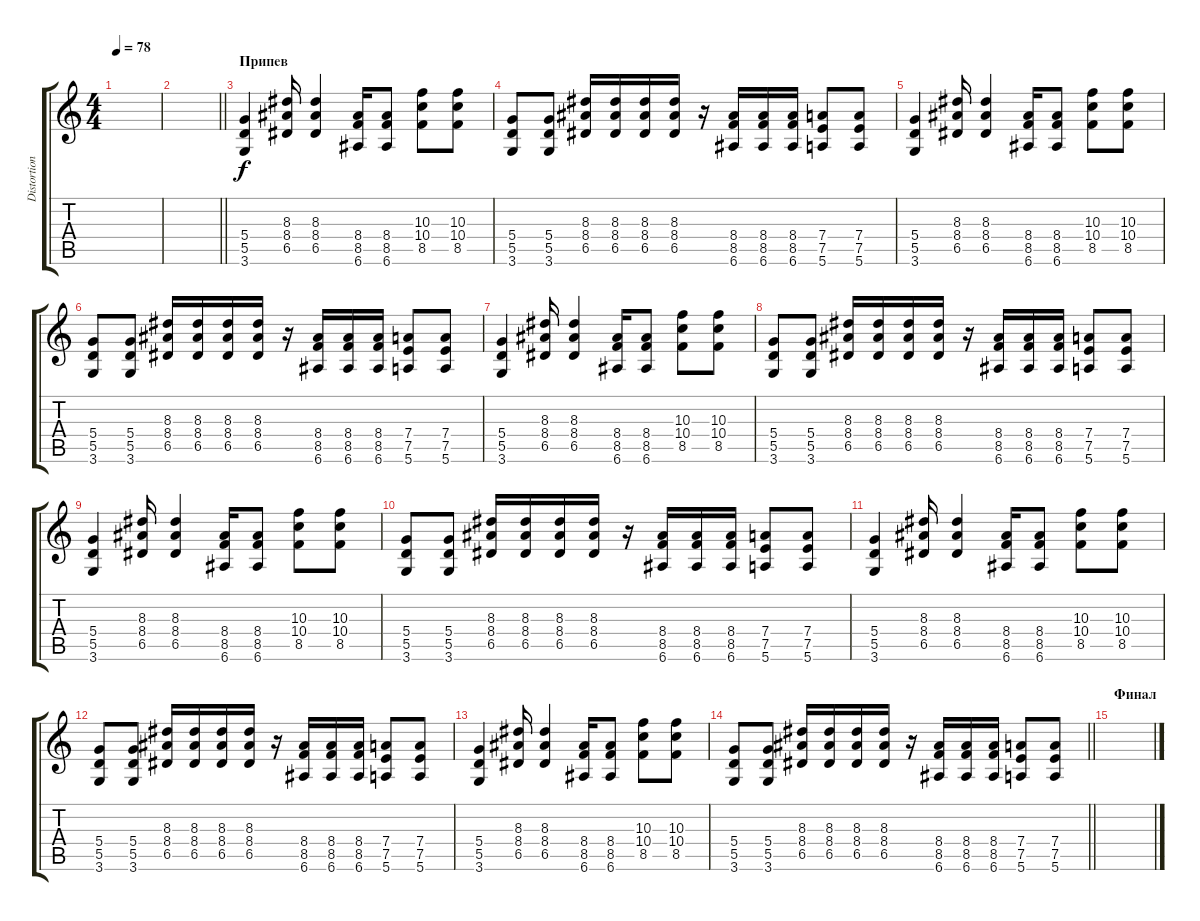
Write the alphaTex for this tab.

\track ("Distortion" "Distortion") {instrument electricguitarclean}
\staff {score tabs}
\tuning (E4 B3 G3 D3 A2 E2) {hide}
\ts (4 4)
\tempo 78
\clef g2
\ks c
|
\barLineRight lightlight
|
\section ("" "Припев")
(5.4 5.5 3.6).4 (8.3 8.4 6.5).16 (8.3 8.4 6.5).4 (8.4 8.5 6.6).16 (8.4 8.5 6.6).8 (10.3 10.4 8.5).8 (10.3 10.4 8.5).8 |
(5.4 5.5 3.6).8 (5.4 5.5 3.6).8 (8.3 8.4 6.5).16 (8.3 8.4 6.5).16 (8.3 8.4 6.5).16 (8.3 8.4 6.5).16 r.16 (8.4 8.5 6.6).16 (8.4 8.5 6.6).16 (8.4 8.5 6.6).16 (7.4 7.5 5.6).8 (7.4 7.5 5.6).8 |
(5.4 5.5 3.6).4 (8.3 8.4 6.5).16 (8.3 8.4 6.5).4 (8.4 8.5 6.6).16 (8.4 8.5 6.6).8 (10.3 10.4 8.5).8 (10.3 10.4 8.5).8 |
(5.4 5.5 3.6).8 (5.4 5.5 3.6).8 (8.3 8.4 6.5).16 (8.3 8.4 6.5).16 (8.3 8.4 6.5).16 (8.3 8.4 6.5).16 r.16 (8.4 8.5 6.6).16 (8.4 8.5 6.6).16 (8.4 8.5 6.6).16 (7.4 7.5 5.6).8 (7.4 7.5 5.6).8 |
(5.4 5.5 3.6).4 (8.3 8.4 6.5).16 (8.3 8.4 6.5).4 (8.4 8.5 6.6).16 (8.4 8.5 6.6).8 (10.3 10.4 8.5).8 (10.3 10.4 8.5).8 |
(5.4 5.5 3.6).8 (5.4 5.5 3.6).8 (8.3 8.4 6.5).16 (8.3 8.4 6.5).16 (8.3 8.4 6.5).16 (8.3 8.4 6.5).16 r.16 (8.4 8.5 6.6).16 (8.4 8.5 6.6).16 (8.4 8.5 6.6).16 (7.4 7.5 5.6).8 (7.4 7.5 5.6).8 |
(5.4 5.5 3.6).4 (8.3 8.4 6.5).16 (8.3 8.4 6.5).4 (8.4 8.5 6.6).16 (8.4 8.5 6.6).8 (10.3 10.4 8.5).8 (10.3 10.4 8.5).8 |
(5.4 5.5 3.6).8 (5.4 5.5 3.6).8 (8.3 8.4 6.5).16 (8.3 8.4 6.5).16 (8.3 8.4 6.5).16 (8.3 8.4 6.5).16 r.16 (8.4 8.5 6.6).16 (8.4 8.5 6.6).16 (8.4 8.5 6.6).16 (7.4 7.5 5.6).8 (7.4 7.5 5.6).8 |
(5.4 5.5 3.6).4 (8.3 8.4 6.5).16 (8.3 8.4 6.5).4 (8.4 8.5 6.6).16 (8.4 8.5 6.6).8 (10.3 10.4 8.5).8 (10.3 10.4 8.5).8 |
(5.4 5.5 3.6).8 (5.4 5.5 3.6).8 (8.3 8.4 6.5).16 (8.3 8.4 6.5).16 (8.3 8.4 6.5).16 (8.3 8.4 6.5).16 r.16 (8.4 8.5 6.6).16 (8.4 8.5 6.6).16 (8.4 8.5 6.6).16 (7.4 7.5 5.6).8 (7.4 7.5 5.6).8 |
(5.4 5.5 3.6).4 (8.3 8.4 6.5).16 (8.3 8.4 6.5).4 (8.4 8.5 6.6).16 (8.4 8.5 6.6).8 (10.3 10.4 8.5).8 (10.3 10.4 8.5).8 |
\barLineRight lightlight
(5.4 5.5 3.6).8 (5.4 5.5 3.6).8 (8.3 8.4 6.5).16 (8.3 8.4 6.5).16 (8.3 8.4 6.5).16 (8.3 8.4 6.5).16 r.16 (8.4 8.5 6.6).16 (8.4 8.5 6.6).16 (8.4 8.5 6.6).16 (7.4 7.5 5.6).8 (7.4 7.5 5.6).8 |
\section ("" "Финал")
